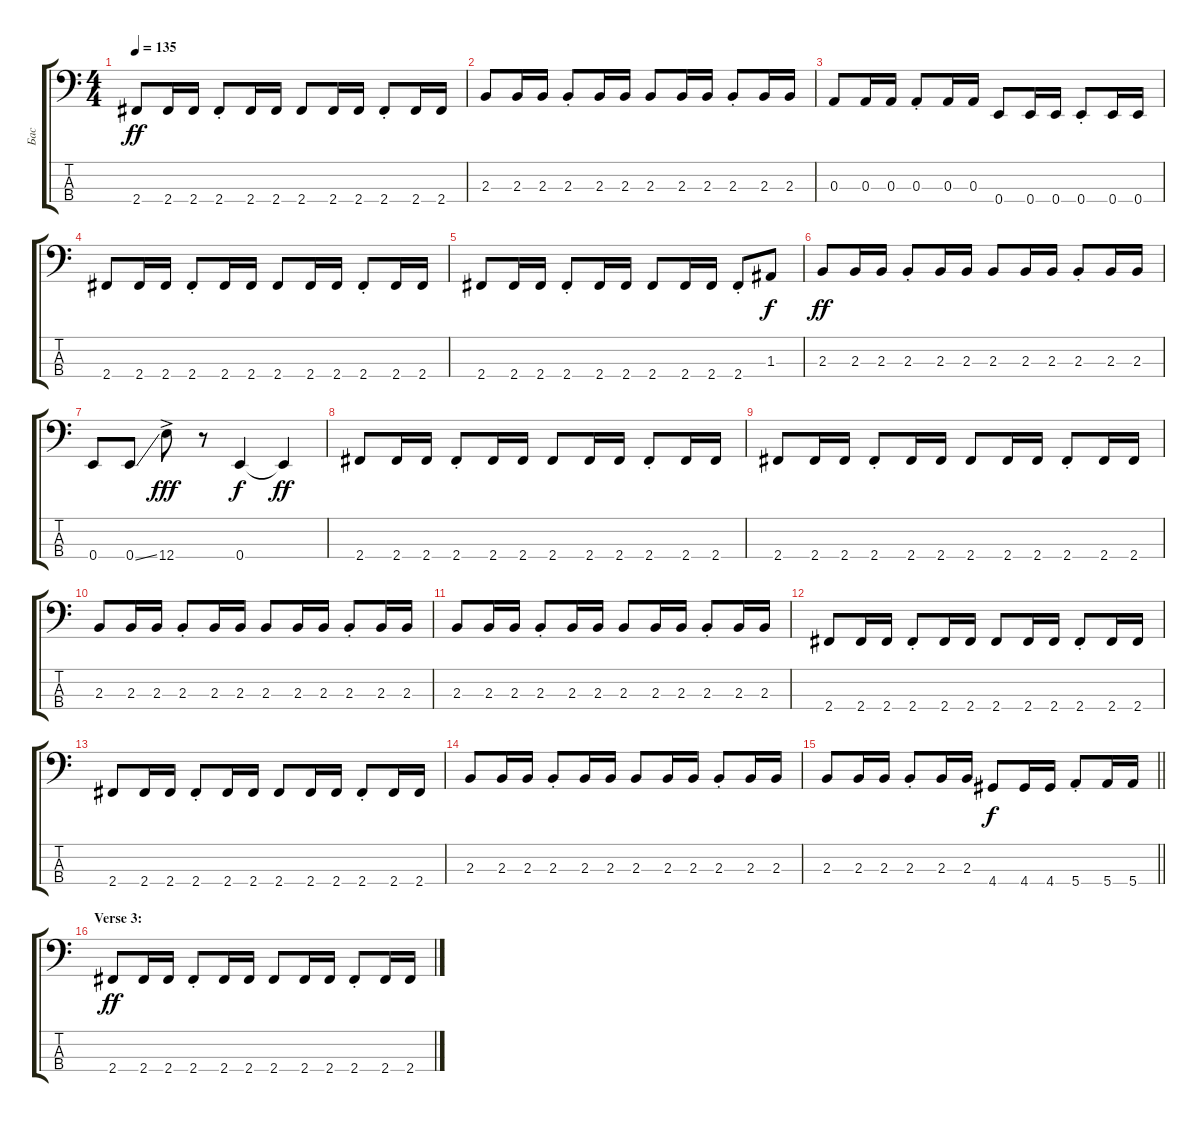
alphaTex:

\track ("Бас" "Бас") {instrument electricbassfinger}
\staff {score tabs}
\tuning (G2 D2 A1 E1) {hide}
\ts (4 4)
\tempo 135
\clef f4
\ks c
2.4.8{dy ff} 2.4.16 2.4.16 2.4{st}.8 2.4.16 2.4.16 2.4.8 2.4.16 2.4.16 2.4{st}.8 2.4.16 2.4.16 |
2.3.8 2.3.16 2.3.16 2.3{st}.8 2.3.16 2.3.16 2.3.8 2.3.16 2.3.16 2.3{st}.8 2.3.16 2.3.16 |
0.3.8 0.3.16 0.3.16 0.3{st}.8 0.3.16 0.3.16 0.4.8 0.4.16 0.4.16 0.4{st}.8 0.4.16 0.4.16 |
2.4.8 2.4.16 2.4.16 2.4{st}.8 2.4.16 2.4.16 2.4.8 2.4.16 2.4.16 2.4{st}.8 2.4.16 2.4.16 |
2.4.8 2.4.16 2.4.16 2.4{st}.8 2.4.16 2.4.16 2.4.8 2.4.16 2.4.16 2.4{st}.8 1.3.8{dy f} |
2.3.8{dy ff} 2.3.16 2.3.16 2.3{st}.8 2.3.16 2.3.16 2.3.8 2.3.16 2.3.16 2.3{st}.8 2.3.16 2.3.16 |
0.4.8 0.4{ss}.8 12.4{ac}.8{dy fff} r.8 0.4.4{dy f} 0.4{t}.4{dy ff} |
2.4.8 2.4.16 2.4.16 2.4{st}.8 2.4.16 2.4.16 2.4.8 2.4.16 2.4.16 2.4{st}.8 2.4.16 2.4.16 |
2.4.8 2.4.16 2.4.16 2.4{st}.8 2.4.16 2.4.16 2.4.8 2.4.16 2.4.16 2.4{st}.8 2.4.16 2.4.16 |
2.3.8 2.3.16 2.3.16 2.3{st}.8 2.3.16 2.3.16 2.3.8 2.3.16 2.3.16 2.3{st}.8 2.3.16 2.3.16 |
2.3.8 2.3.16 2.3.16 2.3{st}.8 2.3.16 2.3.16 2.3.8 2.3.16 2.3.16 2.3{st}.8 2.3.16 2.3.16 |
2.4.8 2.4.16 2.4.16 2.4{st}.8 2.4.16 2.4.16 2.4.8 2.4.16 2.4.16 2.4{st}.8 2.4.16 2.4.16 |
2.4.8 2.4.16 2.4.16 2.4{st}.8 2.4.16 2.4.16 2.4.8 2.4.16 2.4.16 2.4{st}.8 2.4.16 2.4.16 |
2.3.8 2.3.16 2.3.16 2.3{st}.8 2.3.16 2.3.16 2.3.8 2.3.16 2.3.16 2.3{st}.8 2.3.16 2.3.16 |
\barLineRight lightlight
2.3.8 2.3.16 2.3.16 2.3{st}.8 2.3.16 2.3.16 4.4.8{dy f} 4.4.16 4.4.16 5.4{st}.8 5.4.16 5.4.16 |
\section ("" "Verse 3:")
2.4.8{dy ff} 2.4.16 2.4.16 2.4{st}.8 2.4.16 2.4.16 2.4.8 2.4.16 2.4.16 2.4{st}.8 2.4.16 2.4.16
